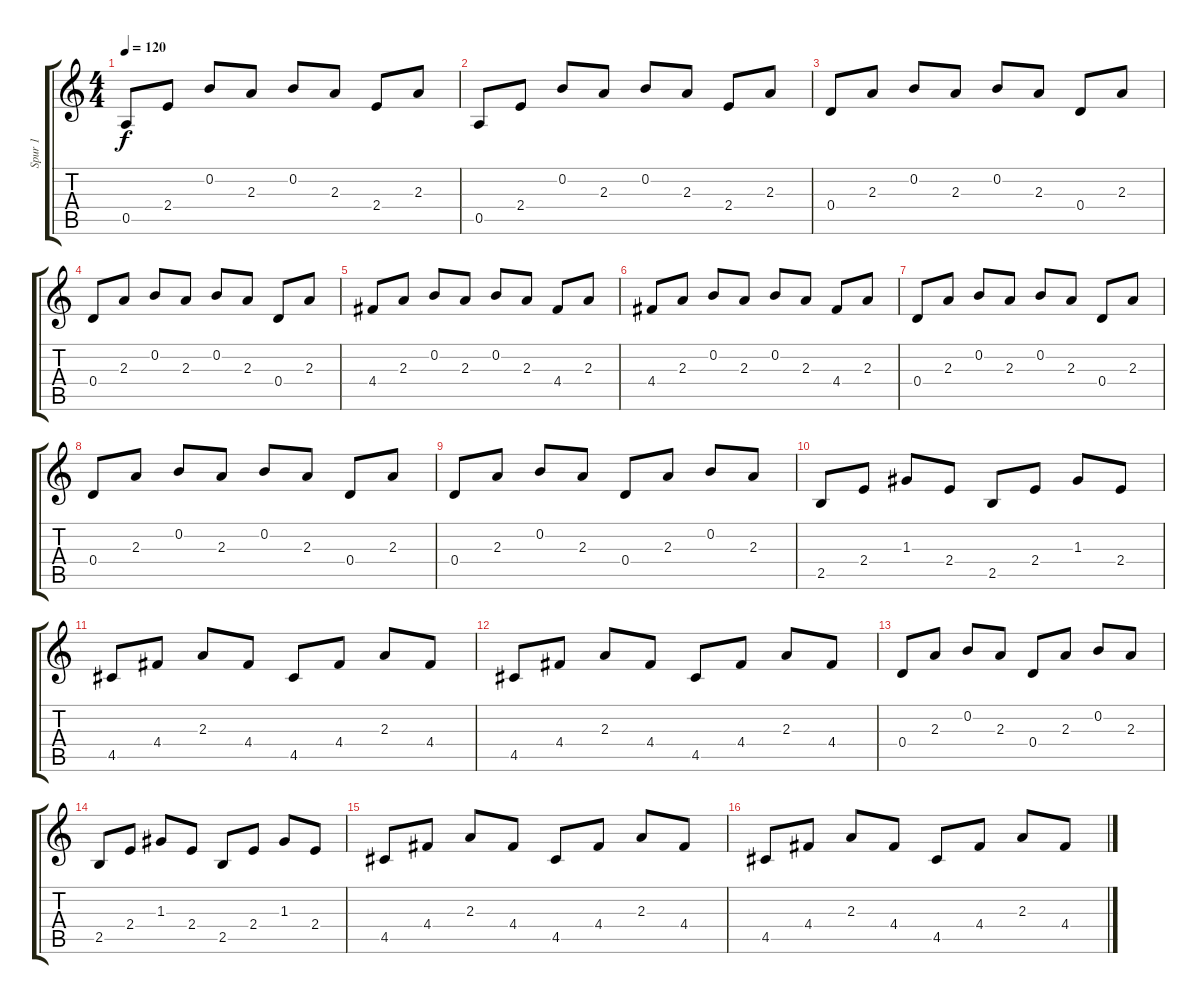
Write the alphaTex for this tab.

\track ("Spur 1" "Spur 1") {instrument acousticguitarsteel}
\staff {score tabs}
\tuning (E4 B3 G3 D3 A2 E2) {hide}
\ts (4 4)
\tempo 120
\clef g2
\ks c
0.5.8{dy f} 2.4.8 0.2.8 2.3.8 0.2.8 2.3.8 2.4.8 2.3.8 |
0.5.8 2.4.8 0.2.8 2.3.8 0.2.8 2.3.8 2.4.8 2.3.8 |
0.4.8 2.3.8 0.2.8 2.3.8 0.2.8 2.3.8 0.4.8 2.3.8 |
0.4.8 2.3.8 0.2.8 2.3.8 0.2.8 2.3.8 0.4.8 2.3.8 |
4.4.8 2.3.8 0.2.8 2.3.8 0.2.8 2.3.8 4.4.8 2.3.8 |
4.4.8 2.3.8 0.2.8 2.3.8 0.2.8 2.3.8 4.4.8 2.3.8 |
0.4.8 2.3.8 0.2.8 2.3.8 0.2.8 2.3.8 0.4.8 2.3.8 |
0.4.8 2.3.8 0.2.8 2.3.8 0.2.8 2.3.8 0.4.8 2.3.8 |
0.4.8 2.3.8 0.2.8 2.3.8 0.4.8 2.3.8 0.2.8 2.3.8 |
2.5.8 2.4.8 1.3.8 2.4.8 2.5.8 2.4.8 1.3.8 2.4.8 |
4.5.8 4.4.8 2.3.8 4.4.8 4.5.8 4.4.8 2.3.8 4.4.8 |
4.5.8 4.4.8 2.3.8 4.4.8 4.5.8 4.4.8 2.3.8 4.4.8 |
0.4.8 2.3.8 0.2.8 2.3.8 0.4.8 2.3.8 0.2.8 2.3.8 |
2.5.8 2.4.8 1.3.8 2.4.8 2.5.8 2.4.8 1.3.8 2.4.8 |
4.5.8 4.4.8 2.3.8 4.4.8 4.5.8 4.4.8 2.3.8 4.4.8 |
4.5.8 4.4.8 2.3.8 4.4.8 4.5.8 4.4.8 2.3.8 4.4.8
